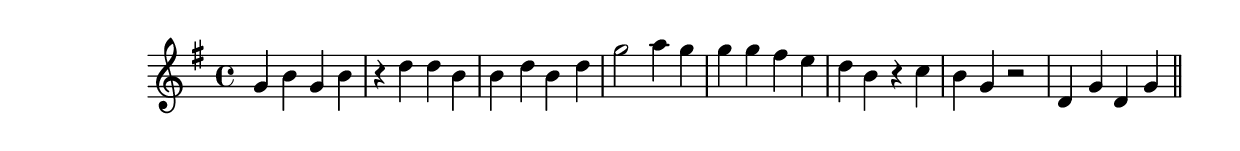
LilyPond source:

\version "2.19.49"
%{\header {
  composer = "B. Crowell"
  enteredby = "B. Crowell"
}%}
\score{{\key g \major
\time 4/4
%{\tempo 4=130
%}\relative f' {
  g4 b g b | r d d b | b d b d | g2 a4 g | g g fis e | d b r c | b g r2 | d4 g d g
  \bar "||"
}

}}